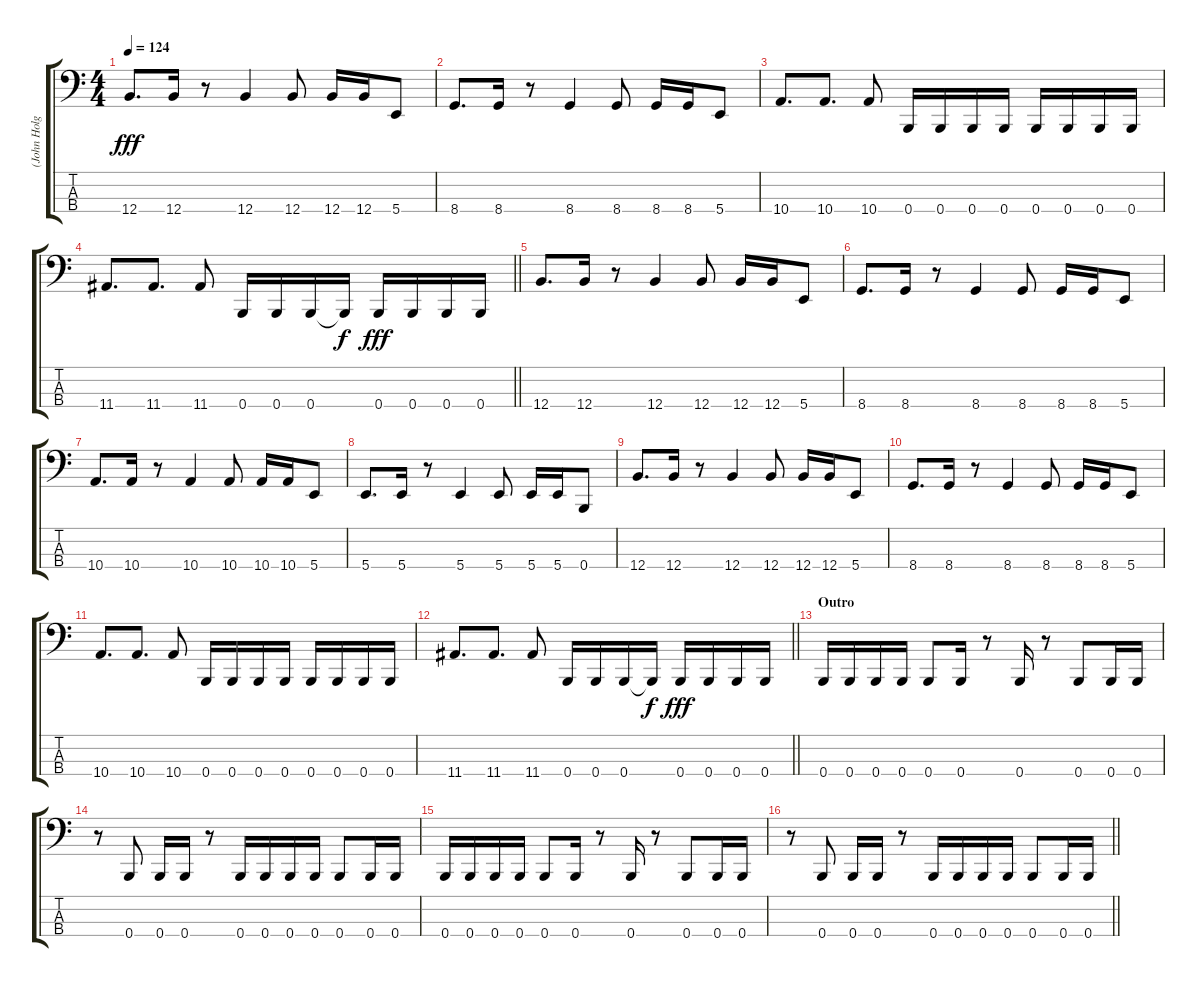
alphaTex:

\track ("(John Holgado) Bass Guitar" "(John Holg") {instrument electricbassfinger}
\staff {score tabs}
\tuning (E2 B1 Gb1 B0) {hide}
\ts (4 4)
\tempo 124
\clef f4
\ks c
12.4.8{d dy fff} 12.4.16 r.8 12.4.4 12.4.8 12.4.16 12.4.16 5.4.8 |
8.4.8{d} 8.4.16 r.8 8.4.4 8.4.8 8.4.16 8.4.16 5.4.8 |
10.4.8{d} 10.4.8{d} 10.4.8 0.4.16 0.4.16 0.4.16 0.4.16 0.4.16 0.4.16 0.4.16 0.4.16 |
\barLineRight lightlight
11.4.8{d} 11.4.8{d} 11.4.8 0.4.16 0.4.16 0.4.16 0.4{t}.16{dy f} 0.4.16{dy fff} 0.4.16 0.4.16 0.4.16 |
12.4.8{d} 12.4.16 r.8 12.4.4 12.4.8 12.4.16 12.4.16 5.4.8 |
8.4.8{d} 8.4.16 r.8 8.4.4 8.4.8 8.4.16 8.4.16 5.4.8 |
10.4.8{d} 10.4.16 r.8 10.4.4 10.4.8 10.4.16 10.4.16 5.4.8 |
5.4.8{d} 5.4.16 r.8 5.4.4 5.4.8 5.4.16 5.4.16 0.4.8 |
12.4.8{d} 12.4.16 r.8 12.4.4 12.4.8 12.4.16 12.4.16 5.4.8 |
8.4.8{d} 8.4.16 r.8 8.4.4 8.4.8 8.4.16 8.4.16 5.4.8 |
10.4.8{d} 10.4.8{d} 10.4.8 0.4.16 0.4.16 0.4.16 0.4.16 0.4.16 0.4.16 0.4.16 0.4.16 |
\barLineRight lightlight
11.4.8{d} 11.4.8{d} 11.4.8 0.4.16 0.4.16 0.4.16 0.4{t}.16{dy f} 0.4.16{dy fff} 0.4.16 0.4.16 0.4.16 |
\section ("" "Outro")
0.4.16 0.4.16 0.4.16 0.4.16 0.4.8 0.4.16 r.8 0.4.16 r.8 0.4.8 0.4.16 0.4.16 |
r.8 0.4.8 0.4.16 0.4.16 r.8 0.4.16 0.4.16 0.4.16 0.4.16 0.4.8 0.4.16 0.4.16 |
0.4.16 0.4.16 0.4.16 0.4.16 0.4.8 0.4.16 r.8 0.4.16 r.8 0.4.8 0.4.16 0.4.16 |
\barLineRight lightlight
r.8 0.4.8 0.4.16 0.4.16 r.8 0.4.16 0.4.16 0.4.16 0.4.16 0.4.8 0.4.16 0.4.16
